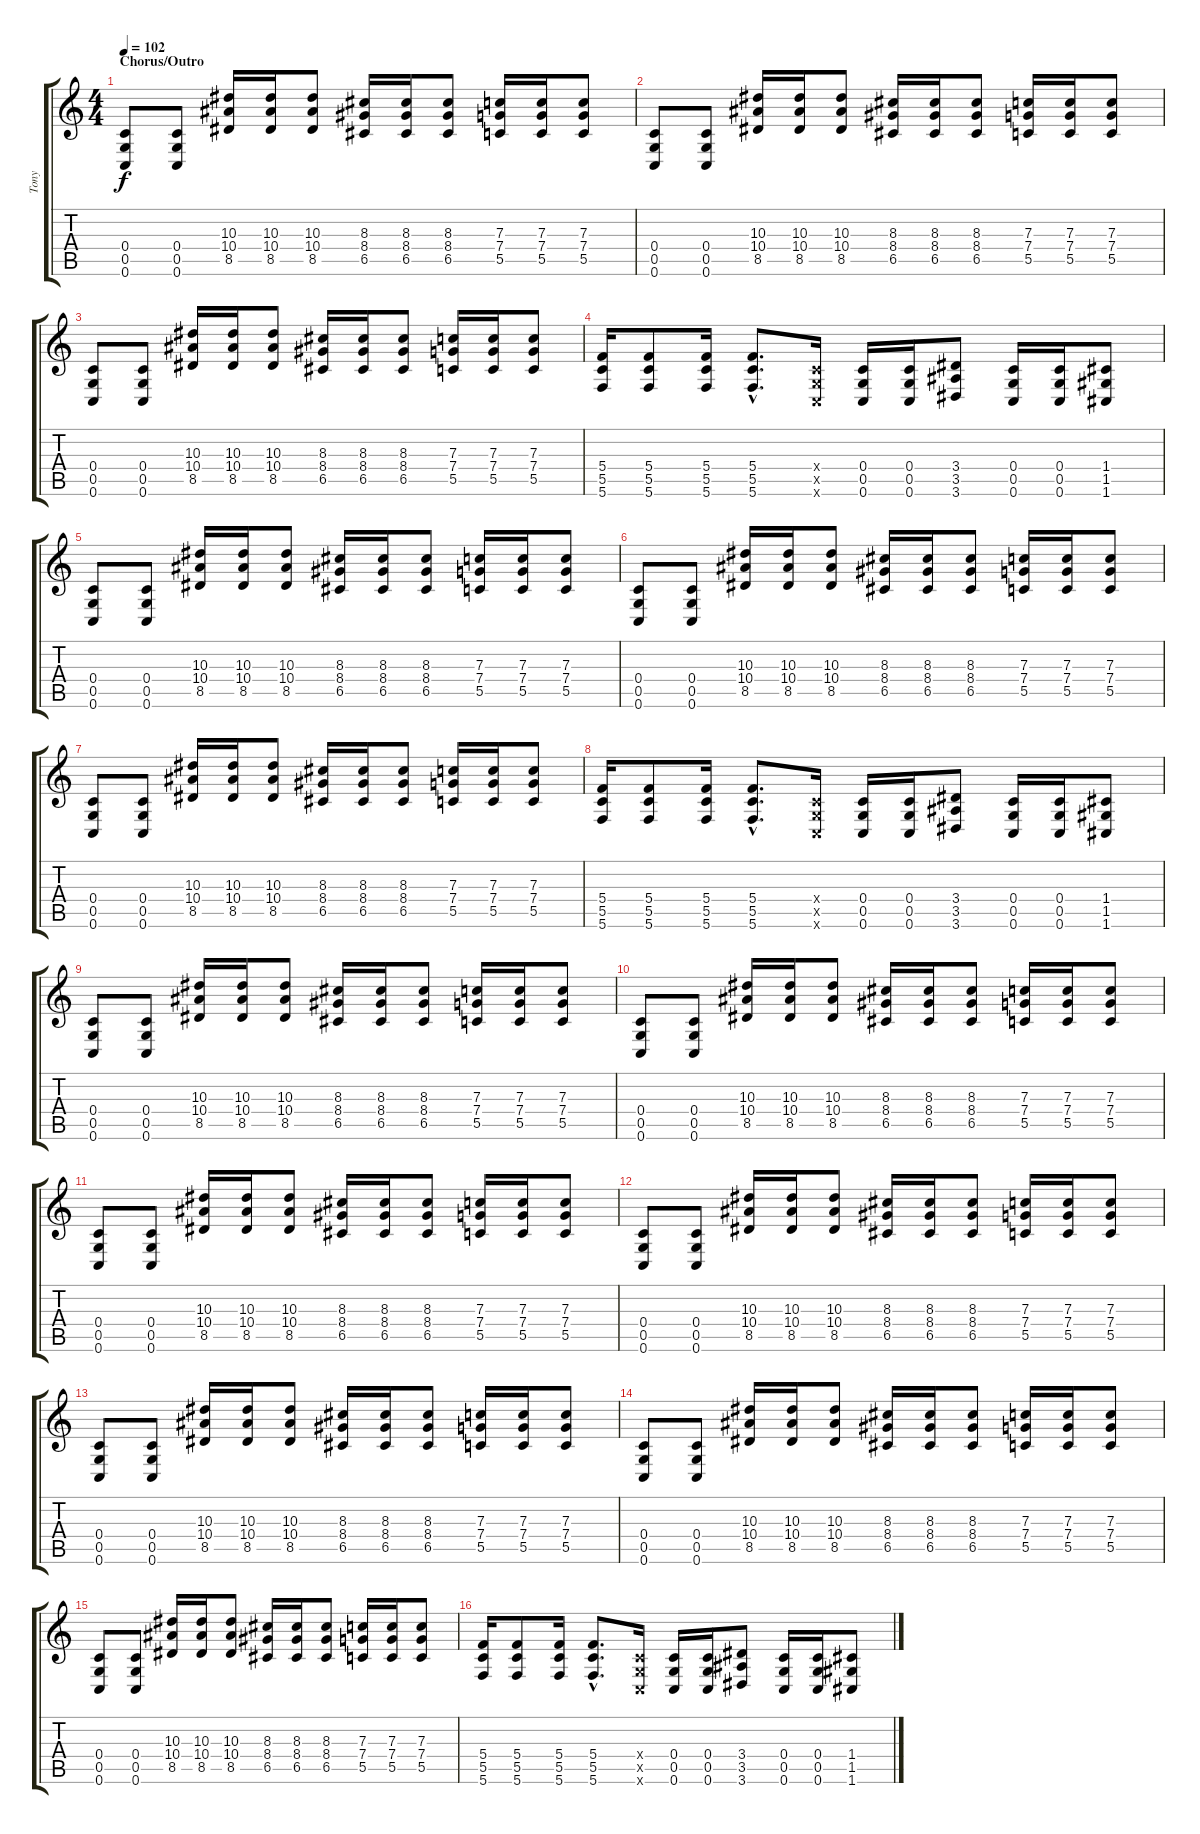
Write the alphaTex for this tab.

\track ("Tony" "Tony") {instrument overdrivenguitar}
\staff {score tabs}
\tuning (D4 A3 F3 C3 G2 C2) {hide}
\ts (4 4)
\section ("" "Chorus/Outro")
\tempo 102
\clef g2
\ks c
(0.4 0.5 0.6).8{dy f} (0.4 0.5 0.6).8 (10.3 10.4 8.5).16 (10.3 10.4 8.5).16 (10.3 10.4 8.5).8 (8.3 8.4 6.5).16 (8.3 8.4 6.5).16 (8.3 8.4 6.5).8 (7.3 7.4 5.5).16 (7.3 7.4 5.5).16 (7.3 7.4 5.5).8 |
(0.4 0.5 0.6).8 (0.4 0.5 0.6).8 (10.3 10.4 8.5).16 (10.3 10.4 8.5).16 (10.3 10.4 8.5).8 (8.3 8.4 6.5).16 (8.3 8.4 6.5).16 (8.3 8.4 6.5).8 (7.3 7.4 5.5).16 (7.3 7.4 5.5).16 (7.3 7.4 5.5).8 |
(0.4 0.5 0.6).8 (0.4 0.5 0.6).8 (10.3 10.4 8.5).16 (10.3 10.4 8.5).16 (10.3 10.4 8.5).8 (8.3 8.4 6.5).16 (8.3 8.4 6.5).16 (8.3 8.4 6.5).8 (7.3 7.4 5.5).16 (7.3 7.4 5.5).16 (7.3 7.4 5.5).8 |
(5.4 5.5 5.6).16 (5.4 5.5 5.6).8 (5.4 5.5 5.6).16 (5.4{hac} 5.5{hac} 5.6{hac}).8{d} (0.4{x} 0.5{x} 0.6{x}).16 (0.4 0.5 0.6).16{volume 14 instrument electricguitarmuted} (0.4 0.5 0.6).16 (3.4 3.5 3.6).8{volume 16 instrument overdrivenguitar} (0.4 0.5 0.6).16{volume 14 instrument electricguitarmuted} (0.4 0.5 0.6).16 (1.4 1.5 1.6).8{volume 16 instrument overdrivenguitar} |
(0.4 0.5 0.6).8 (0.4 0.5 0.6).8 (10.3 10.4 8.5).16 (10.3 10.4 8.5).16 (10.3 10.4 8.5).8 (8.3 8.4 6.5).16 (8.3 8.4 6.5).16 (8.3 8.4 6.5).8 (7.3 7.4 5.5).16 (7.3 7.4 5.5).16 (7.3 7.4 5.5).8 |
(0.4 0.5 0.6).8 (0.4 0.5 0.6).8 (10.3 10.4 8.5).16 (10.3 10.4 8.5).16 (10.3 10.4 8.5).8 (8.3 8.4 6.5).16 (8.3 8.4 6.5).16 (8.3 8.4 6.5).8 (7.3 7.4 5.5).16 (7.3 7.4 5.5).16 (7.3 7.4 5.5).8 |
(0.4 0.5 0.6).8 (0.4 0.5 0.6).8 (10.3 10.4 8.5).16 (10.3 10.4 8.5).16 (10.3 10.4 8.5).8 (8.3 8.4 6.5).16 (8.3 8.4 6.5).16 (8.3 8.4 6.5).8 (7.3 7.4 5.5).16 (7.3 7.4 5.5).16 (7.3 7.4 5.5).8 |
(5.4 5.5 5.6).16 (5.4 5.5 5.6).8 (5.4 5.5 5.6).16 (5.4{hac} 5.5{hac} 5.6{hac}).8{d} (0.4{x} 0.5{x} 0.6{x}).16 (0.4 0.5 0.6).16{volume 14 instrument electricguitarmuted} (0.4 0.5 0.6).16 (3.4 3.5 3.6).8{volume 16 instrument overdrivenguitar} (0.4 0.5 0.6).16{volume 14 instrument electricguitarmuted} (0.4 0.5 0.6).16 (1.4 1.5 1.6).8{volume 16 instrument overdrivenguitar} |
(0.4 0.5 0.6).8 (0.4 0.5 0.6).8 (10.3 10.4 8.5).16 (10.3 10.4 8.5).16 (10.3 10.4 8.5).8 (8.3 8.4 6.5).16 (8.3 8.4 6.5).16 (8.3 8.4 6.5).8 (7.3 7.4 5.5).16 (7.3 7.4 5.5).16 (7.3 7.4 5.5).8 |
(0.4 0.5 0.6).8 (0.4 0.5 0.6).8 (10.3 10.4 8.5).16 (10.3 10.4 8.5).16 (10.3 10.4 8.5).8 (8.3 8.4 6.5).16 (8.3 8.4 6.5).16 (8.3 8.4 6.5).8 (7.3 7.4 5.5).16 (7.3 7.4 5.5).16 (7.3 7.4 5.5).8 |
(0.4 0.5 0.6).8 (0.4 0.5 0.6).8 (10.3 10.4 8.5).16 (10.3 10.4 8.5).16 (10.3 10.4 8.5).8 (8.3 8.4 6.5).16 (8.3 8.4 6.5).16 (8.3 8.4 6.5).8 (7.3 7.4 5.5).16 (7.3 7.4 5.5).16 (7.3 7.4 5.5).8 |
(0.4 0.5 0.6).8 (0.4 0.5 0.6).8 (10.3 10.4 8.5).16 (10.3 10.4 8.5).16 (10.3 10.4 8.5).8 (8.3 8.4 6.5).16 (8.3 8.4 6.5).16 (8.3 8.4 6.5).8 (7.3 7.4 5.5).16 (7.3 7.4 5.5).16 (7.3 7.4 5.5).8 |
(0.4 0.5 0.6).8 (0.4 0.5 0.6).8 (10.3 10.4 8.5).16 (10.3 10.4 8.5).16 (10.3 10.4 8.5).8 (8.3 8.4 6.5).16 (8.3 8.4 6.5).16 (8.3 8.4 6.5).8 (7.3 7.4 5.5).16 (7.3 7.4 5.5).16 (7.3 7.4 5.5).8 |
(0.4 0.5 0.6).8 (0.4 0.5 0.6).8 (10.3 10.4 8.5).16 (10.3 10.4 8.5).16 (10.3 10.4 8.5).8 (8.3 8.4 6.5).16 (8.3 8.4 6.5).16 (8.3 8.4 6.5).8 (7.3 7.4 5.5).16 (7.3 7.4 5.5).16 (7.3 7.4 5.5).8 |
(0.4 0.5 0.6).8 (0.4 0.5 0.6).8 (10.3 10.4 8.5).16 (10.3 10.4 8.5).16 (10.3 10.4 8.5).8 (8.3 8.4 6.5).16 (8.3 8.4 6.5).16 (8.3 8.4 6.5).8 (7.3 7.4 5.5).16 (7.3 7.4 5.5).16 (7.3 7.4 5.5).8 |
(5.4 5.5 5.6).16 (5.4 5.5 5.6).8 (5.4 5.5 5.6).16 (5.4{hac} 5.5{hac} 5.6{hac}).8{d} (0.4{x} 0.5{x} 0.6{x}).16 (0.4 0.5 0.6).16{volume 14 instrument electricguitarmuted} (0.4 0.5 0.6).16 (3.4 3.5 3.6).8{volume 16 instrument overdrivenguitar} (0.4 0.5 0.6).16{volume 14 instrument electricguitarmuted} (0.4 0.5 0.6).16 (1.4 1.5 1.6).8{volume 16 instrument overdrivenguitar}
